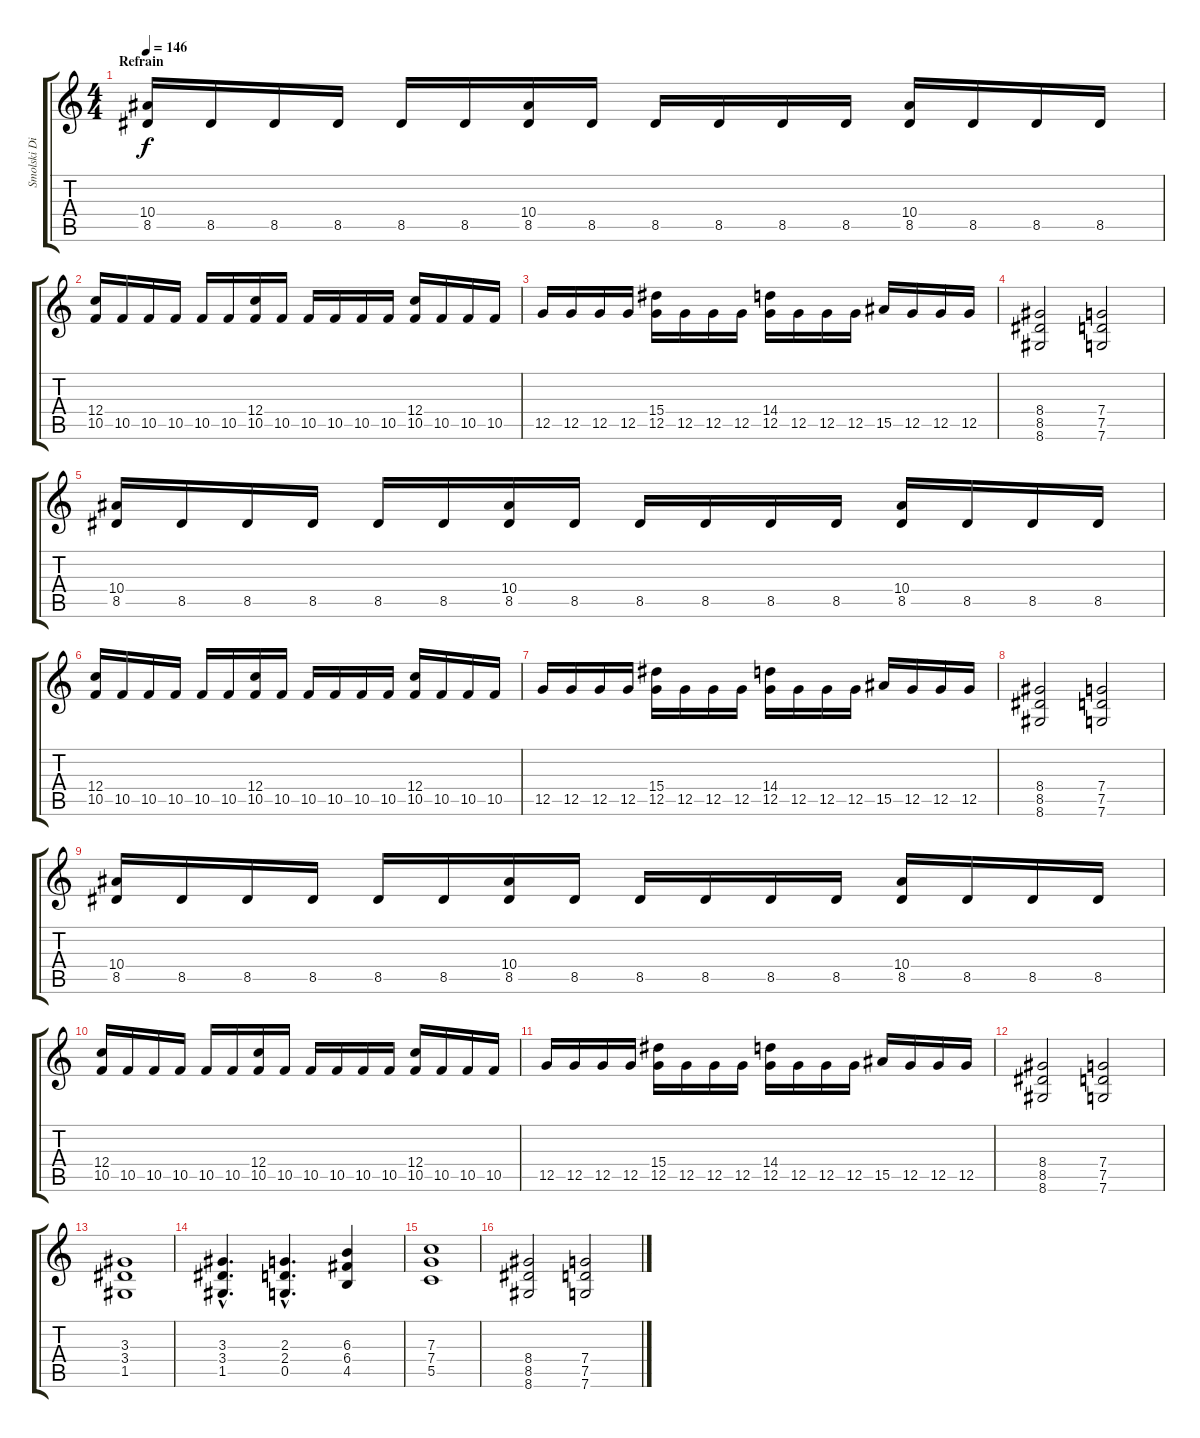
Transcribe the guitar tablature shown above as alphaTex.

\track ("Smolski Dist Right" "Smolski Di") {instrument distortionguitar}
\staff {score tabs}
\tuning (D4 A3 F3 C3 G2 C2) {hide}
\ts (4 4)
\section ("" "Refrain")
\tempo 146
\clef g2
\ks c
(10.4 8.5).16{dy f} 8.5.16 8.5.16 8.5.16 8.5.16 8.5.16 (10.4 8.5).16 8.5.16 8.5.16 8.5.16 8.5.16 8.5.16 (10.4 8.5).16 8.5.16 8.5.16 8.5.16 |
(12.4 10.5).16 10.5.16 10.5.16 10.5.16 10.5.16 10.5.16 (12.4 10.5).16 10.5.16 10.5.16 10.5.16 10.5.16 10.5.16 (12.4 10.5).16 10.5.16 10.5.16 10.5.16 |
12.5.16 12.5.16 12.5.16 12.5.16 (15.4 12.5).16 12.5.16 12.5.16 12.5.16 (14.4 12.5).16 12.5.16 12.5.16 12.5.16 15.5.16 12.5.16 12.5.16 12.5.16 |
(8.4 8.5 8.6).2 (7.4 7.5 7.6).2 |
(10.4 8.5).16 8.5.16 8.5.16 8.5.16 8.5.16 8.5.16 (10.4 8.5).16 8.5.16 8.5.16 8.5.16 8.5.16 8.5.16 (10.4 8.5).16 8.5.16 8.5.16 8.5.16 |
(12.4 10.5).16 10.5.16 10.5.16 10.5.16 10.5.16 10.5.16 (12.4 10.5).16 10.5.16 10.5.16 10.5.16 10.5.16 10.5.16 (12.4 10.5).16 10.5.16 10.5.16 10.5.16 |
12.5.16 12.5.16 12.5.16 12.5.16 (15.4 12.5).16 12.5.16 12.5.16 12.5.16 (14.4 12.5).16 12.5.16 12.5.16 12.5.16 15.5.16 12.5.16 12.5.16 12.5.16 |
(8.4 8.5 8.6).2 (7.4 7.5 7.6).2 |
(10.4 8.5).16 8.5.16 8.5.16 8.5.16 8.5.16 8.5.16 (10.4 8.5).16 8.5.16 8.5.16 8.5.16 8.5.16 8.5.16 (10.4 8.5).16 8.5.16 8.5.16 8.5.16 |
(12.4 10.5).16 10.5.16 10.5.16 10.5.16 10.5.16 10.5.16 (12.4 10.5).16 10.5.16 10.5.16 10.5.16 10.5.16 10.5.16 (12.4 10.5).16 10.5.16 10.5.16 10.5.16 |
12.5.16 12.5.16 12.5.16 12.5.16 (15.4 12.5).16 12.5.16 12.5.16 12.5.16 (14.4 12.5).16 12.5.16 12.5.16 12.5.16 15.5.16 12.5.16 12.5.16 12.5.16 |
(8.4 8.5 8.6).2 (7.4 7.5 7.6).2 |
(3.3 3.4 1.5).1 |
(3.3{hac} 3.4{hac} 1.5{hac}).4{d} (2.3{hac} 2.4{hac} 0.5{hac}).4{d} (6.3 6.4 4.5).4 |
(7.3 7.4 5.5).1 |
(8.4 8.5 8.6).2 (7.4 7.5 7.6).2
